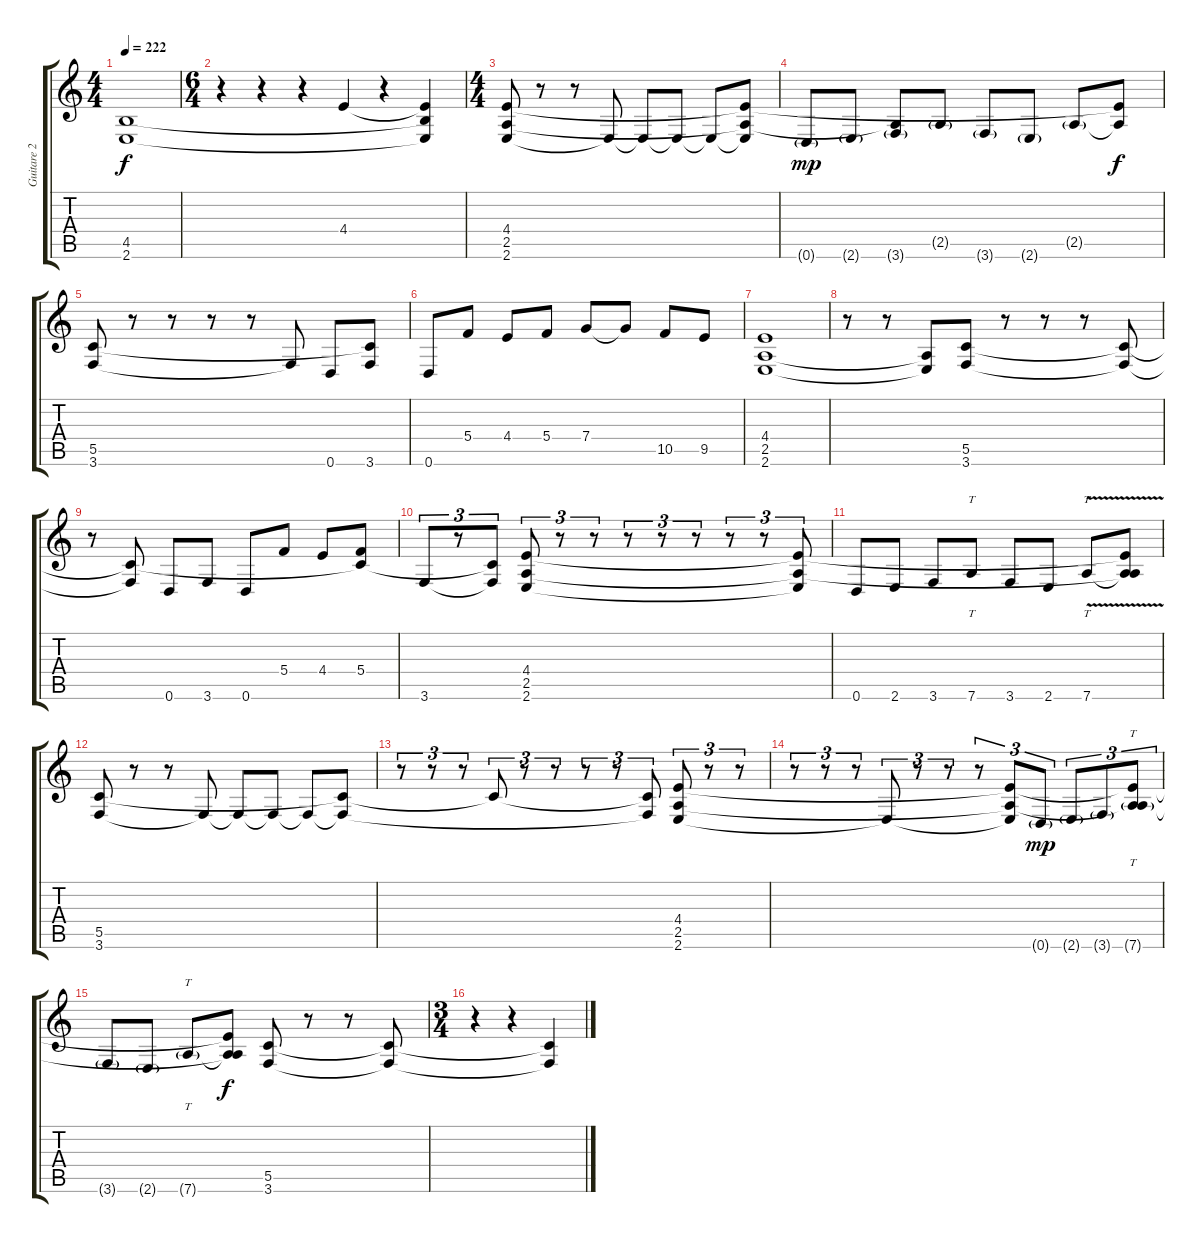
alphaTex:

\track ("Guitare 2" "Guitare 2") {instrument distortionguitar}
\staff {score tabs}
\tuning (D4 A3 F3 C3 G2 D2) {hide}
\ts (4 4)
\tempo 222
\clef g2
\ks c
(4.5 2.6).1{dy f} |
\ts (6 4)
r.4 r.4 r.4 4.4.4 r.4 (4.4{t} 4.5{t} 2.6{t}).4 |
\ts (4 4)
(4.4 2.5 2.6).8 r.8 r.8 2.6{t}.8 2.6{t}.8 2.6{t}.8 2.6{t}.8 (4.4{t} 2.5{t} 2.6{t}).8 |
0.6{g}.8{dy mp} 2.6{g}.8 (2.5{t} 3.6{g}).8 2.5{g}.8 3.6{g}.8 2.6{g}.8 2.5{g}.8 (4.4{t} 2.5{t}).8{dy f} |
(5.5 3.6).8 r.8 r.8 r.8 r.8 3.6{t}.8 0.6.8 (5.5{t} 3.6).8 |
0.6.8 5.4.8 4.4.8 5.4.8 7.4.8 7.4{t}.8 10.5.8 9.5.8 |
(4.4 2.5 2.6).1 |
r.8 r.8 (2.5{t} 2.6{t}).8 (5.5 3.6).8 r.8 r.8 r.8 (5.5{t} 3.6{t}).8 |
r.8 (5.5{t} 3.6{t}).8 0.6.8 3.6.8 0.6.8 5.4.8 4.4.8 (5.4 5.5{t}).8 |
3.6.8{tu (3 2)} r.8{tu (3 2)} (5.5{t} 3.6{t}).8{tu (3 2)} (4.4 2.5 2.6).8{tu (3 2)} r.8{tu (3 2)} r.8{tu (3 2)} r.8{tu (3 2)} r.8{tu (3 2)} r.8{tu (3 2)} r.8{tu (3 2)} r.8{tu (3 2)} (4.4{t} 2.5{t} 2.6{t}).8{tu (3 2)} |
0.6.8 2.6.8 3.6.8 7.6.8{tt} 3.6.8 2.6.8 7.6{v}.8{tt} (4.4{t} 2.5{t} 7.6{t}).8 |
(5.5 3.6).8 r.8 r.8 3.6{t}.8 3.6{t}.8 3.6{t}.8 3.6{t}.8 (5.5{t} 3.6{t}).8 |
r.8{tu (3 2)} r.8{tu (3 2)} r.8{tu (3 2)} 5.5{t}.8{tu (3 2)} r.8{tu (3 2)} r.8{tu (3 2)} r.8{tu (3 2)} r.8{tu (3 2)} (5.5{t} 3.6{t}).8{tu (3 2)} (4.4 2.5 2.6).8{tu (3 2)} r.8{tu (3 2)} r.8{tu (3 2)} |
r.8{tu (3 2)} r.8{tu (3 2)} r.8{tu (3 2)} 2.6{t}.8{tu (3 2)} r.8{tu (3 2)} r.8{tu (3 2)} r.8{tu (3 2)} (4.4{t} 2.5{t} 2.6{t}).8{tu (3 2)} 0.6{g}.8{tu (3 2) dy mp} 2.6{g}.8{tu (3 2)} 3.6{g}.8{tu (3 2)} (4.4{t} 2.5{t} 7.6{g}).8{tt tu (3 2)} |
3.6{g}.8 2.6{g}.8 7.6{g}.8{tt} (4.4{t} 2.5{t} 7.6{t}).8{dy f} (5.5 3.6).8 r.8 r.8 (5.5{t} 3.6{t}).8 |
\ts (3 4)
r.4 r.4 (5.5{t} 3.6{t}).4
